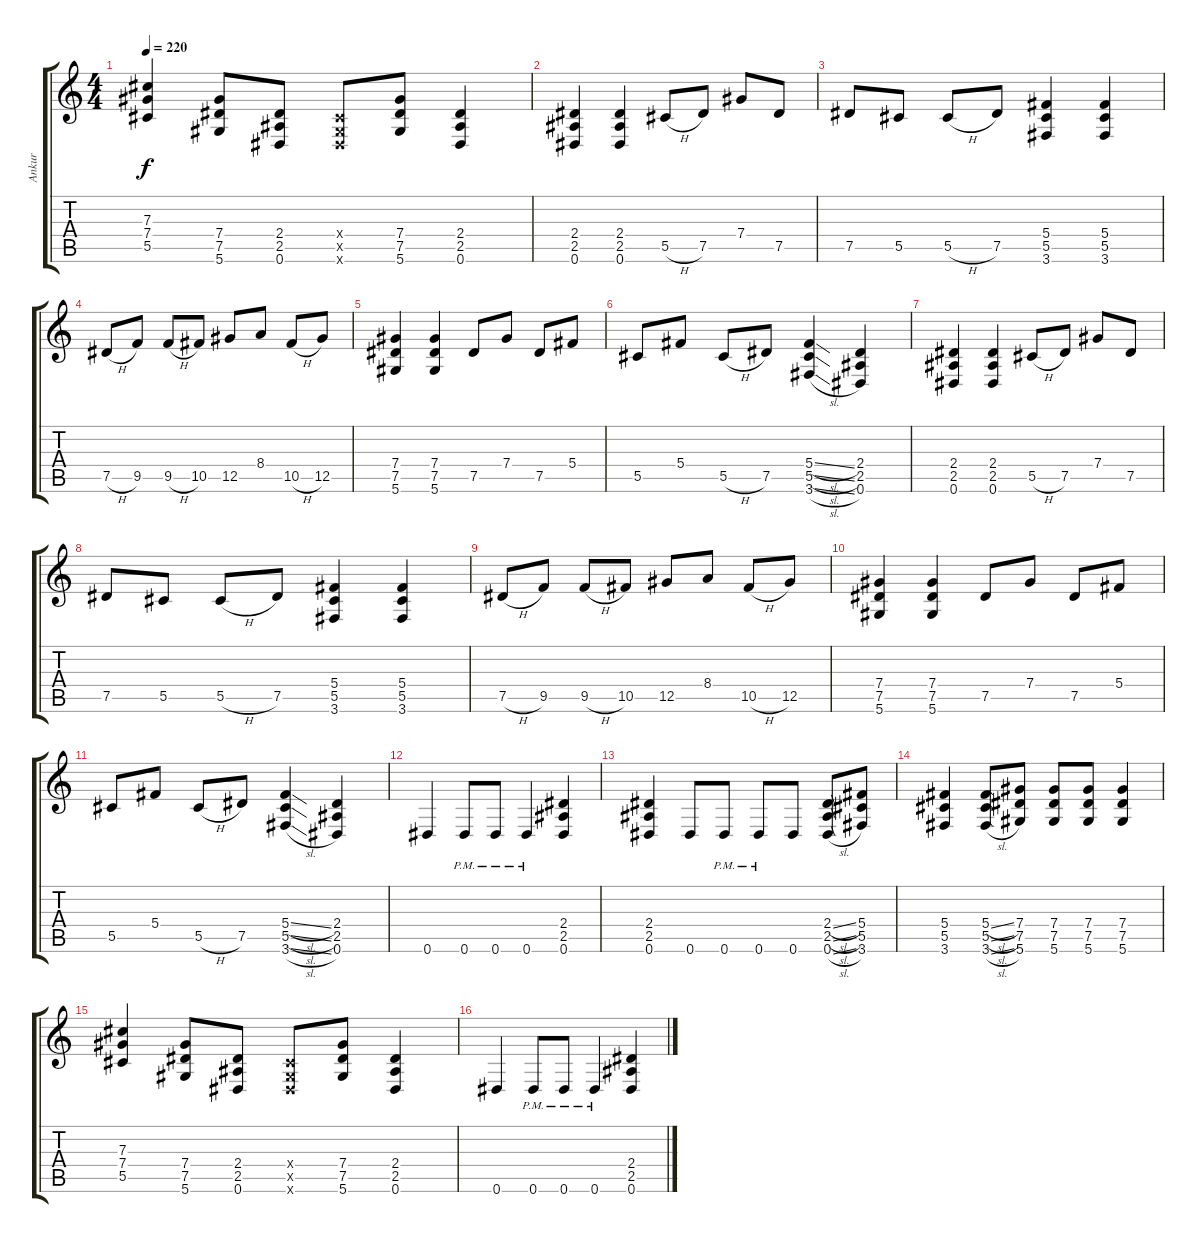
\track ("Ankur" "Ankur") {instrument overdrivenguitar}
\staff {score tabs}
\tuning (Eb4 Bb3 Gb3 Db3 Ab2 Eb2) {hide}
\ts (4 4)
\tempo 220
\clef g2
\ks c
(7.3 7.4 5.5).4{dy f} (7.4 7.5 5.6).8 (2.4 2.5 0.6).8 (0.4{x} 0.5{x} 0.6{x}).8 (7.4 7.5 5.6).8 (2.4 2.5 0.6).4 |
(2.4 2.5 0.6).4 (2.4 2.5 0.6).4 5.5{h}.8 7.5.8 7.4.8 7.5.8 |
7.5.8 5.5.8 5.5{h}.8 7.5.8 (5.4 5.5 3.6).4 (5.4 5.5 3.6).4 |
7.5{h}.8 9.5.8 9.5{h}.8 10.5.8 12.5.8 8.4.8 10.5{h}.8 12.5.8 |
(7.4 7.5 5.6).4 (7.4 7.5 5.6).4 7.5.8 7.4.8 7.5.8 5.4.8 |
5.5.8 5.4.8 5.5{h}.8 7.5.8 (5.4{sl} 5.5{sl} 3.6{sl}).4 (2.4 2.5 0.6).4 |
(2.4 2.5 0.6).4 (2.4 2.5 0.6).4 5.5{h}.8 7.5.8 7.4.8 7.5.8 |
7.5.8 5.5.8 5.5{h}.8 7.5.8 (5.4 5.5 3.6).4 (5.4 5.5 3.6).4 |
7.5{h}.8 9.5.8 9.5{h}.8 10.5.8 12.5.8 8.4.8 10.5{h}.8 12.5.8 |
(7.4 7.5 5.6).4 (7.4 7.5 5.6).4 7.5.8 7.4.8 7.5.8 5.4.8 |
5.5.8 5.4.8 5.5{h}.8 7.5.8 (5.4{sl} 5.5{sl} 3.6{sl}).4 (2.4 2.5 0.6).4 |
0.6.4 0.6{pm}.8 0.6{pm}.8 0.6{pm}.4 (2.4 2.5 0.6).4 |
(2.4 2.5 0.6).4 0.6.8 0.6{pm}.8 0.6{pm}.8 0.6.8 (2.4{sl} 2.5{sl} 0.6{sl}).8 (5.4 5.5 3.6).8 |
(5.4 5.5 3.6).4 (5.4{sl} 5.5{sl} 3.6{sl}).8 (7.4 7.5 5.6).8 (7.4 7.5 5.6).8 (7.4 7.5 5.6).8 (7.4 7.5 5.6).4 |
(7.3 7.4 5.5).4 (7.4 7.5 5.6).8 (2.4 2.5 0.6).8 (0.4{x} 0.5{x} 0.6{x}).8 (7.4 7.5 5.6).8 (2.4 2.5 0.6).4 |
0.6.4 0.6{pm}.8 0.6{pm}.8 0.6{pm}.4 (2.4 2.5 0.6).4
